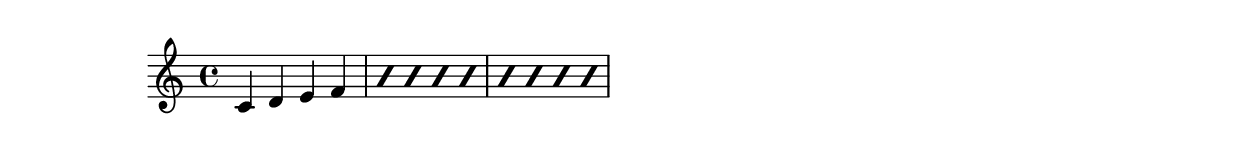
%% Do not edit this file; it is auto-generated from LSR http://lsr.dsi.unimi.it
%% This file is in the public domain.
\version "2.13.1"

\header {
  lsrtags = "rhythms, tweaks-and-overrides"

  texidoc = "
In \"simple\" lead-sheets, sometimes no actual notes are written,
instead only \"rhythmic patterns\" and chords above the measures are
notated giving the structure of a song. Such a feature is for example
useful while creating/transcribing the structure of a song and also
when sharing lead sheets with guitarists or jazz musicians. The
standard support for this using @code{\\repeat percent} is unsuitable
here since the first beat has to be an ordinary note or rest. This
example shows two solutions to this problem, by redefining ordinary
rests to be printed as slashes. (If the duration of each beat is not a
quarter note, replace the @code{r4} in the definitions with a rest of
the appropriate duration). 

"
  doctitle = "Rhythmic slashes"
} % begin verbatim

% Macro to print single slash
rs = {
  \once \override Rest #'stencil = #ly:percent-repeat-item-interface::beat-slash
  \once \override Rest #'thickness = #0.48
  \once \override Rest #'slope = #1.7
  r4
}

% Function to print a specified number of slashes
comp = #(define-music-function (parser location count) ( integer?)
  #{
    \override Rest #'stencil = #ly:percent-repeat-item-interface::beat-slash
    \override Rest #'thickness = #0.48
    \override Rest #'slope = #1.7
    \repeat unfold $count { r4 }
    \revert Rest #'stencil
  #}
)

\score {
  \relative c' {
    c4 d e f |
    \rs \rs \rs \rs |
    \comp #4 |
  }
}
